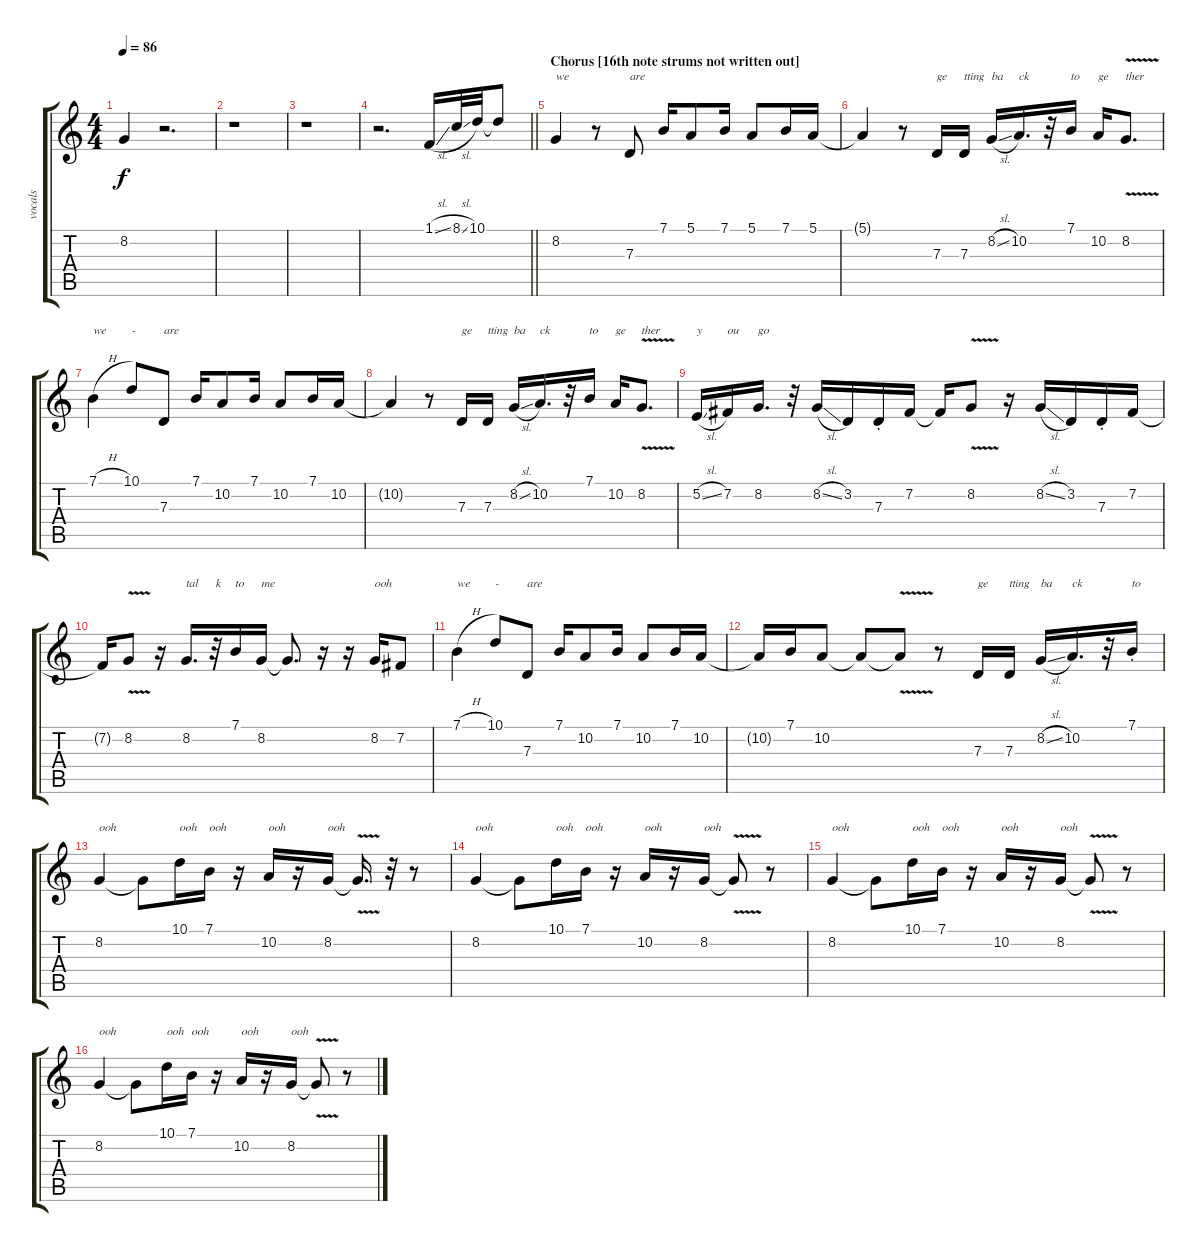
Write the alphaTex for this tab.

\track ("vocals" "vocals") {instrument lead2sawtooth}
\staff {score tabs}
\tuning (E4 B3 G3 D3 A2 E2) {hide}
\ts (4 4)
\tempo 86
\clef g2
\ks c
8.2{t}.4{dy f} r.2{d} |
r.1 |
r.1 |
\barLineRight lightlight
r.2{d} 1.1{sl}.16 8.1{sl}.32 10.1.32 10.1{t}.8 |
\section ("" "Chorus [16th note strums not written out]")
8.2.4{txt "we"} r.8 7.3.8{txt "are"} 7.1.16 5.1.8 7.1.16 5.1.8 7.1.16 5.1.16 |
5.1{t}.4 r.8 7.3.16{txt "ge"} 7.3.16{txt "tting"} 8.2{sl}.16{txt "ba"} 10.2.16{d txt "ck"} r.32 7.1.16{txt "to"} 10.2.16{txt "ge"} 8.2{v}.8{d txt "ther"} |
7.1{h}.4{txt "we"} 10.1.8{txt "-"} 7.3.8{txt "are"} 7.1.16 10.2.8 7.1.16 10.2.8 7.1.16 10.2.16 |
10.2{t}.4 r.8 7.3.16{txt "ge"} 7.3.16{txt "tting"} 8.2{sl}.16{txt "ba"} 10.2.16{d txt "ck"} r.32 7.1.16{txt "to"} 10.2.16{txt "ge"} 8.2{v}.8{d txt "ther"} |
5.2{sl}.16{txt "y"} 7.2.16{txt "ou"} 8.2.16{d txt "go"} r.32 8.2{sl}.16 3.2.16 7.3{st}.16 7.2.16 7.2{t}.16 8.2{v}.8 r.16 8.2{sl}.16 3.2.16 7.3{st}.16 7.2.16 |
7.2{t}.16 8.2{v}.8 r.16 8.2.16{d txt "tal"} r.32{txt "k"} 7.1.16{txt "to"} 8.2.16{txt "me"} 8.2{t}.8{d} r.16 r.16 8.2.16{txt "ooh"} 7.2.8 |
7.1{h}.4{txt "we"} 10.1.8{txt "-"} 7.3.8{txt "are"} 7.1.16 10.2.8 7.1.16 10.2.8 7.1.16 10.2.16 |
10.2{t}.16 7.1.16 10.2.8 10.2{t}.8 10.2{v t}.8 r.8 7.3.16{txt "ge"} 7.3.16{txt "tting"} 8.2{sl}.16{txt "ba"} 10.2.16{d txt "ck"} r.32 7.1{st}.16{txt "to"} |
8.2.4{txt "ooh"} 8.2{t}.8 10.1.16{txt "ooh"} 7.1.16{txt "ooh"} r.16 10.2.16{txt "ooh"} r.16 8.2.16{txt "ooh"} 8.2{v t}.16{d} r.32 r.8 |
8.2.4{txt "ooh"} 8.2{t}.8 10.1.16{txt "ooh"} 7.1.16{txt "ooh"} r.16 10.2.16{txt "ooh"} r.16 8.2.16{txt "ooh"} 8.2{v t}.8 r.8 |
8.2.4{txt "ooh"} 8.2{t}.8 10.1.16{txt "ooh"} 7.1.16{txt "ooh"} r.16 10.2.16{txt "ooh"} r.16 8.2.16{txt "ooh"} 8.2{v t}.8 r.8 |
8.2.4{txt "ooh"} 8.2{t}.8 10.1.16{txt "ooh"} 7.1.16{txt "ooh"} r.16 10.2.16{txt "ooh"} r.16 8.2.16{txt "ooh"} 8.2{v t}.8 r.8
